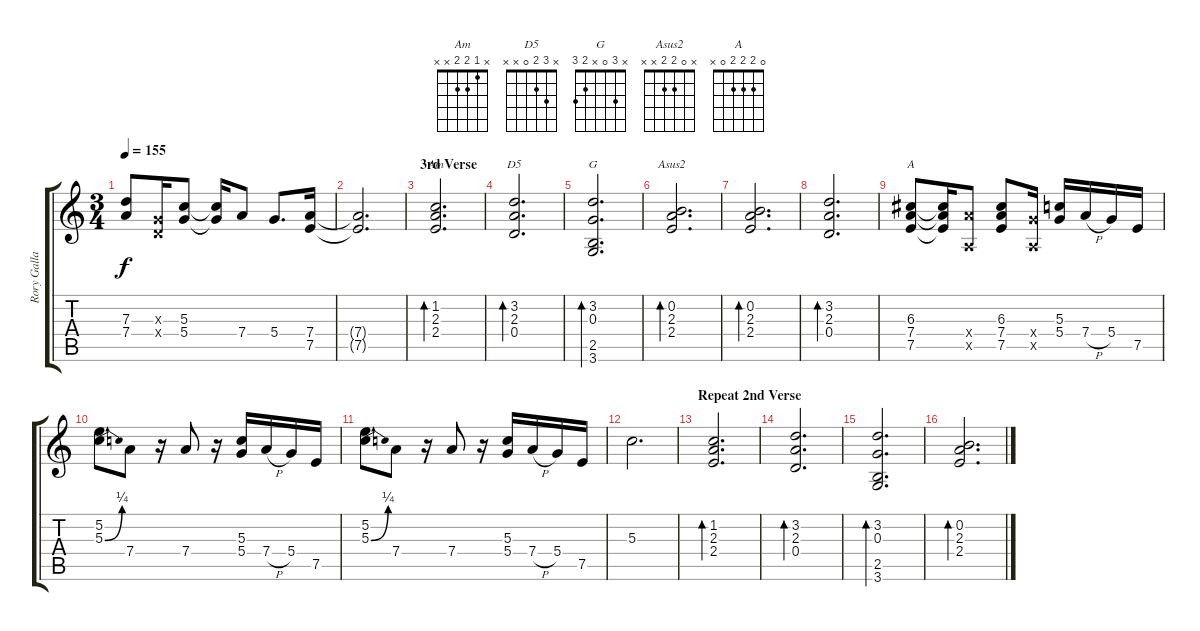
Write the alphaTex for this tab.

\track ("Rory Gallagher" "Rory Galla") {instrument overdrivenguitar}
\staff {score tabs}
\tuning (E4 B3 G3 D3 A2 E2) {hide}
\chord ("Am" x 1 2 2 x x)
\chord ("D5" x 3 2 0 x x)
\chord ("G" x 3 0 x 2 3)
\chord ("Asus2" x 0 2 2 x x)
\chord ("A" 0 2 2 2 0 x)
\ts (3 4)
\tempo 155
\clef g2
\ks c
(7.3 7.4).8{dy f} (0.3{x} 0.4{x}).16 (5.3 5.4).8 (5.3{t} 5.4{t}).16 7.4.8 5.4.8{d} (7.4 7.5).16 |
(7.4{t} 7.5{t}).2{d} |
\section ("" "3rd Verse")
(1.2 2.3 2.4).2{d bd 240 ch "Am"} |
(3.2 2.3 0.4).2{d bd 240 ch "D5"} |
(3.2 0.3 2.5 3.6).2{d bd 240 ch "G"} |
(0.2 2.3 2.4).2{d bd 240 ch "Asus2"} |
(0.2 2.3 2.4).2{d bd 240} |
(3.2 2.3 0.4).2{d bd 240} |
(6.3 7.4 7.5).8{ch "A"} (6.3{t} 7.4{t} 7.5{t}).16 (7.4{x} 0.5{x}).8 (6.3 7.4 7.5).8 (5.4{x} 0.5{x}).16 (5.3 5.4).16 7.4{h}.16 5.4.16 7.5.16 |
(5.2 5.3{be (bend 0 0 60 1)}).8 7.4.8 r.16 7.4.8 r.16 (5.3 5.4).16 7.4{h}.16 5.4.16 7.5.16 |
(5.2 5.3{be (bend 0 0 60 1)}).8 7.4.8 r.16 7.4.8 r.16 (5.3 5.4).16 7.4{h}.16 5.4.16 7.5.16 |
5.3.2{d} |
\section ("" "Repeat 2nd Verse")
(1.2 2.3 2.4).2{d bd 240} |
(3.2 2.3 0.4).2{d bd 240} |
(3.2 0.3 2.5 3.6).2{d bd 240} |
(0.2 2.3 2.4).2{d bd 240}
